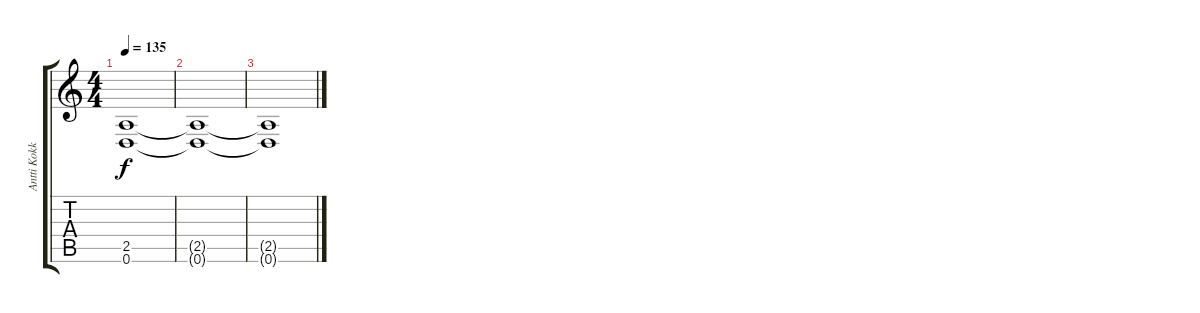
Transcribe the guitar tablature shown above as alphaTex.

\track ("Antti Kokko " "Antti Kokk") {instrument overdrivenguitar}
\staff {score tabs}
\tuning (D4 A3 F3 C3 G2 D2) {hide}
\ts (4 4)
\tempo 135
\clef g2
\ks c
(2.5{t} 0.6{t}).1{dy f} |
(2.5{t} 0.6{t}).1 |
(2.5{t} 0.6{t}).1
